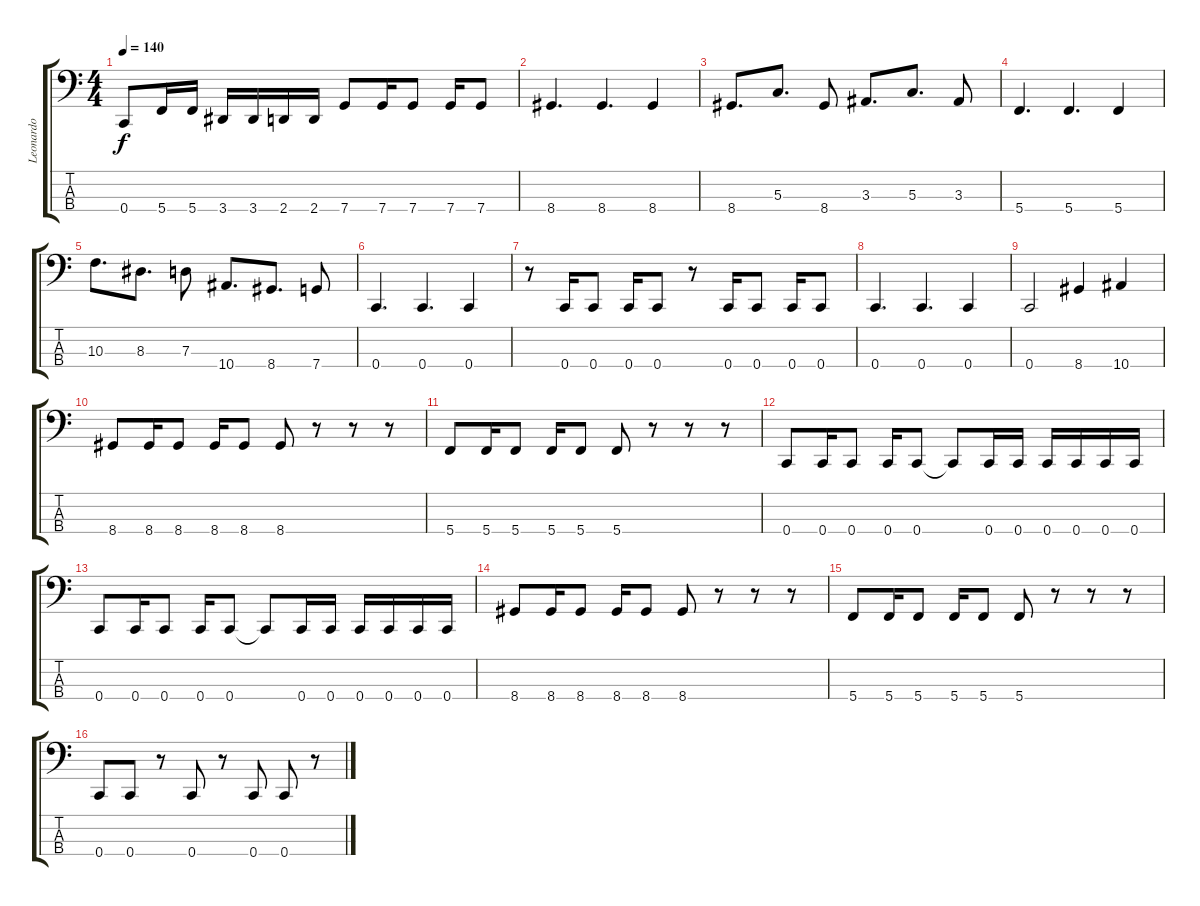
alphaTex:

\track ("Leonardo" "Leonardo") {instrument electricbasspick}
\staff {score tabs}
\tuning (F2 C2 G1 C1) {hide}
\ts (4 4)
\tempo 140
\clef f4
\ks c
0.4.8{dy f} 5.4.16 5.4.16 3.4.16 3.4.16 2.4.16 2.4.16 7.4.8 7.4.16 7.4.8 7.4.16 7.4.8 |
8.4.4{d} 8.4.4{d} 8.4.4 |
8.4.8{d} 5.3.8{d} 8.4.8 3.3.8{d} 5.3.8{d} 3.3.8 |
5.4.4{d} 5.4.4{d} 5.4.4 |
10.3.8{d} 8.3.8{d} 7.3.8 10.4.8{d} 8.4.8{d} 7.4.8 |
0.4.4{d} 0.4.4{d} 0.4.4 |
r.8 0.4.16 0.4.8 0.4.16 0.4.8 r.8 0.4.16 0.4.8 0.4.16 0.4.8 |
0.4.4{d} 0.4.4{d} 0.4.4 |
0.4.2 8.4.4 10.4.4 |
8.4.8 8.4.16 8.4.8 8.4.16 8.4.8 8.4.8 r.8 r.8 r.8 |
5.4.8 5.4.16 5.4.8 5.4.16 5.4.8 5.4.8 r.8 r.8 r.8 |
0.4.8 0.4.16 0.4.8 0.4.16 0.4.8 0.4{t}.8 0.4.16 0.4.16 0.4.16 0.4.16 0.4.16 0.4.16 |
0.4.8 0.4.16 0.4.8 0.4.16 0.4.8 0.4{t}.8 0.4.16 0.4.16 0.4.16 0.4.16 0.4.16 0.4.16 |
8.4.8 8.4.16 8.4.8 8.4.16 8.4.8 8.4.8 r.8 r.8 r.8 |
5.4.8 5.4.16 5.4.8 5.4.16 5.4.8 5.4.8 r.8 r.8 r.8 |
0.4.8 0.4.8 r.8 0.4.8 r.8 0.4.8 0.4.8 r.8
